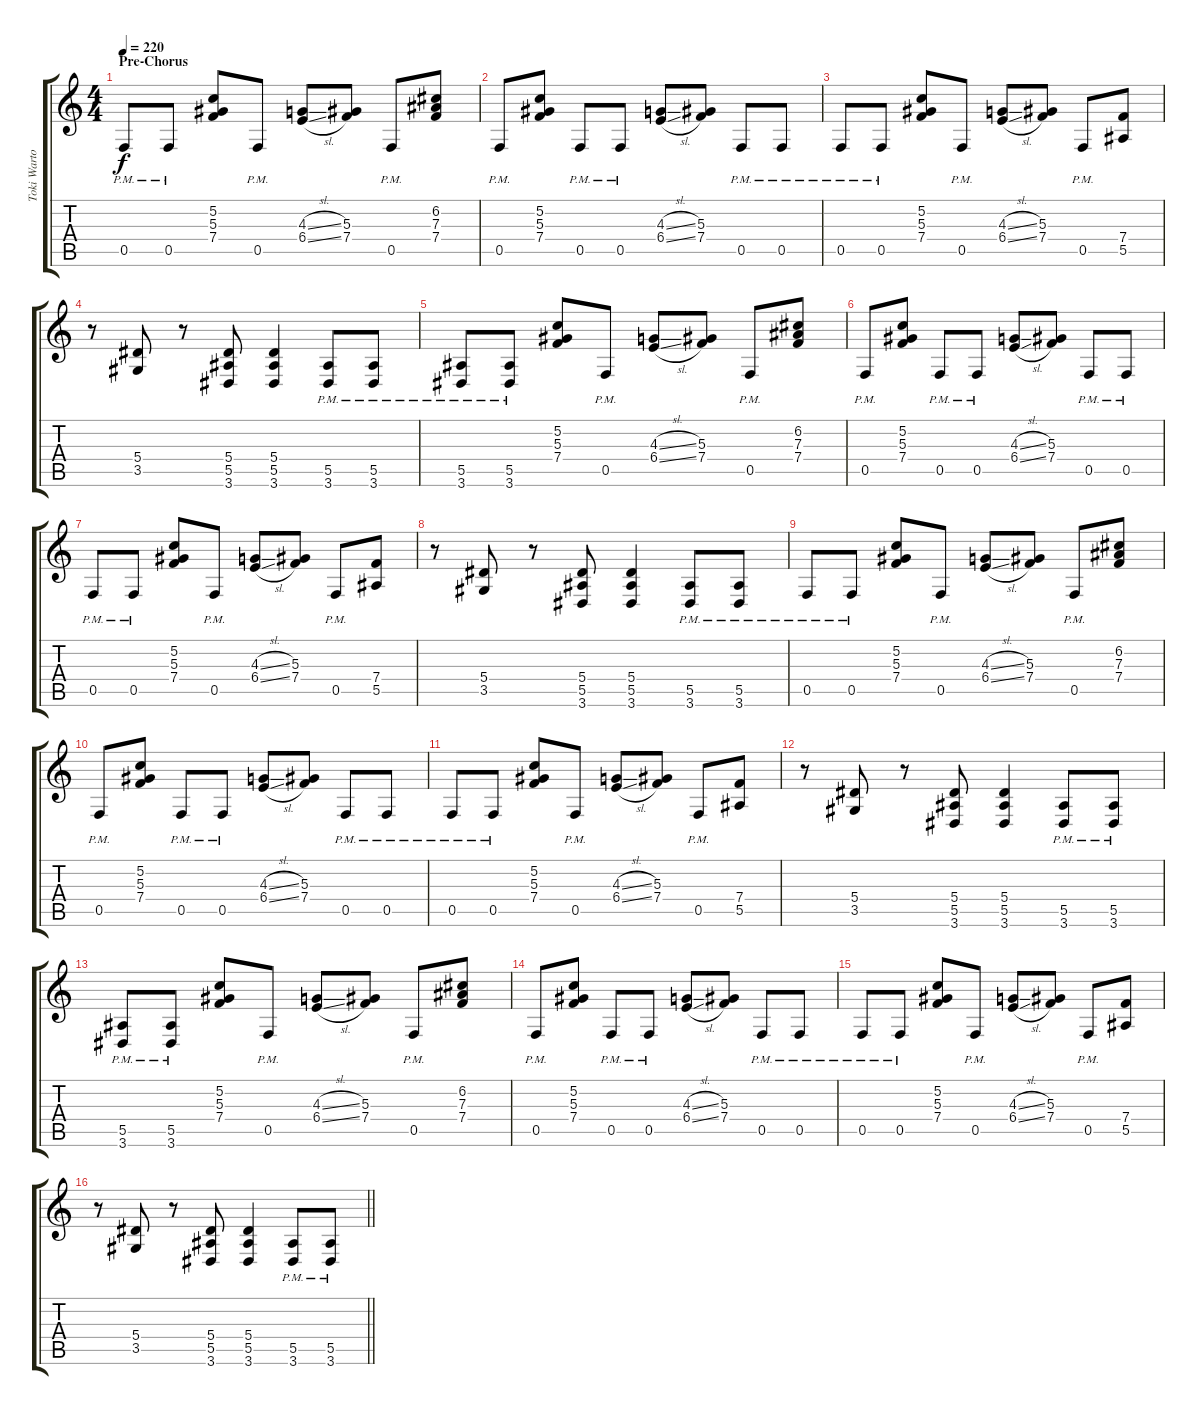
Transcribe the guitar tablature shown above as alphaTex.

\track ("Toki Wartooth (Rhythm Guitar)" "Toki Warto") {instrument distortionguitar}
\staff {score tabs}
\tuning (C4 G3 Eb3 Bb2 F2 C2) {hide}
\ts (4 4)
\section ("" "Pre-Chorus")
\tempo 220
\clef g2
\ks c
0.5{pm}.8{dy f} 0.5{pm}.8 (5.2 5.3 7.4).8 0.5{pm}.8 (4.3{sl} 6.4{sl}).8 (5.3 7.4).8 0.5{pm}.8 (6.2 7.3 7.4).8 |
0.5{pm}.8 (5.2 5.3 7.4).8 0.5{pm}.8 0.5{pm}.8 (4.3{sl} 6.4{sl}).8 (5.3 7.4).8 0.5{pm}.8 0.5{pm}.8 |
0.5{pm}.8 0.5{pm}.8 (5.2 5.3 7.4).8 0.5{pm}.8 (4.3{sl} 6.4{sl}).8 (5.3 7.4).8 0.5{pm}.8 (7.4 5.5).8 |
r.8 (5.4 3.5).8 r.8 (5.4 5.5 3.6).8 (5.4 5.5 3.6).4 (5.5{pm} 3.6{pm}).8 (5.5{pm} 3.6{pm}).8 |
(5.5{pm} 3.6{pm}).8 (5.5{pm} 3.6{pm}).8 (5.2 5.3 7.4).8 0.5{pm}.8 (4.3{sl} 6.4{sl}).8 (5.3 7.4).8 0.5{pm}.8 (6.2 7.3 7.4).8 |
0.5{pm}.8 (5.2 5.3 7.4).8 0.5{pm}.8 0.5{pm}.8 (4.3{sl} 6.4{sl}).8 (5.3 7.4).8 0.5{pm}.8 0.5{pm}.8 |
0.5{pm}.8 0.5{pm}.8 (5.2 5.3 7.4).8 0.5{pm}.8 (4.3{sl} 6.4{sl}).8 (5.3 7.4).8 0.5{pm}.8 (7.4 5.5).8 |
r.8 (5.4 3.5).8 r.8 (5.4 5.5 3.6).8 (5.4 5.5 3.6).4 (5.5{pm} 3.6{pm}).8 (5.5{pm} 3.6{pm}).8 |
0.5{pm}.8 0.5{pm}.8 (5.2 5.3 7.4).8 0.5{pm}.8 (4.3{sl} 6.4{sl}).8 (5.3 7.4).8 0.5{pm}.8 (6.2 7.3 7.4).8 |
0.5{pm}.8 (5.2 5.3 7.4).8 0.5{pm}.8 0.5{pm}.8 (4.3{sl} 6.4{sl}).8 (5.3 7.4).8 0.5{pm}.8 0.5{pm}.8 |
0.5{pm}.8 0.5{pm}.8 (5.2 5.3 7.4).8 0.5{pm}.8 (4.3{sl} 6.4{sl}).8 (5.3 7.4).8 0.5{pm}.8 (7.4 5.5).8 |
r.8 (5.4 3.5).8 r.8 (5.4 5.5 3.6).8 (5.4 5.5 3.6).4 (5.5{pm} 3.6{pm}).8 (5.5{pm} 3.6{pm}).8 |
(5.5{pm} 3.6{pm}).8 (5.5{pm} 3.6{pm}).8 (5.2 5.3 7.4).8 0.5{pm}.8 (4.3{sl} 6.4{sl}).8 (5.3 7.4).8 0.5{pm}.8 (6.2 7.3 7.4).8 |
0.5{pm}.8 (5.2 5.3 7.4).8 0.5{pm}.8 0.5{pm}.8 (4.3{sl} 6.4{sl}).8 (5.3 7.4).8 0.5{pm}.8 0.5{pm}.8 |
0.5{pm}.8 0.5{pm}.8 (5.2 5.3 7.4).8 0.5{pm}.8 (4.3{sl} 6.4{sl}).8 (5.3 7.4).8 0.5{pm}.8 (7.4 5.5).8 |
\barLineRight lightlight
r.8 (5.4 3.5).8 r.8 (5.4 5.5 3.6).8 (5.4 5.5 3.6).4 (5.5{pm} 3.6{pm}).8 (5.5{pm} 3.6{pm}).8
